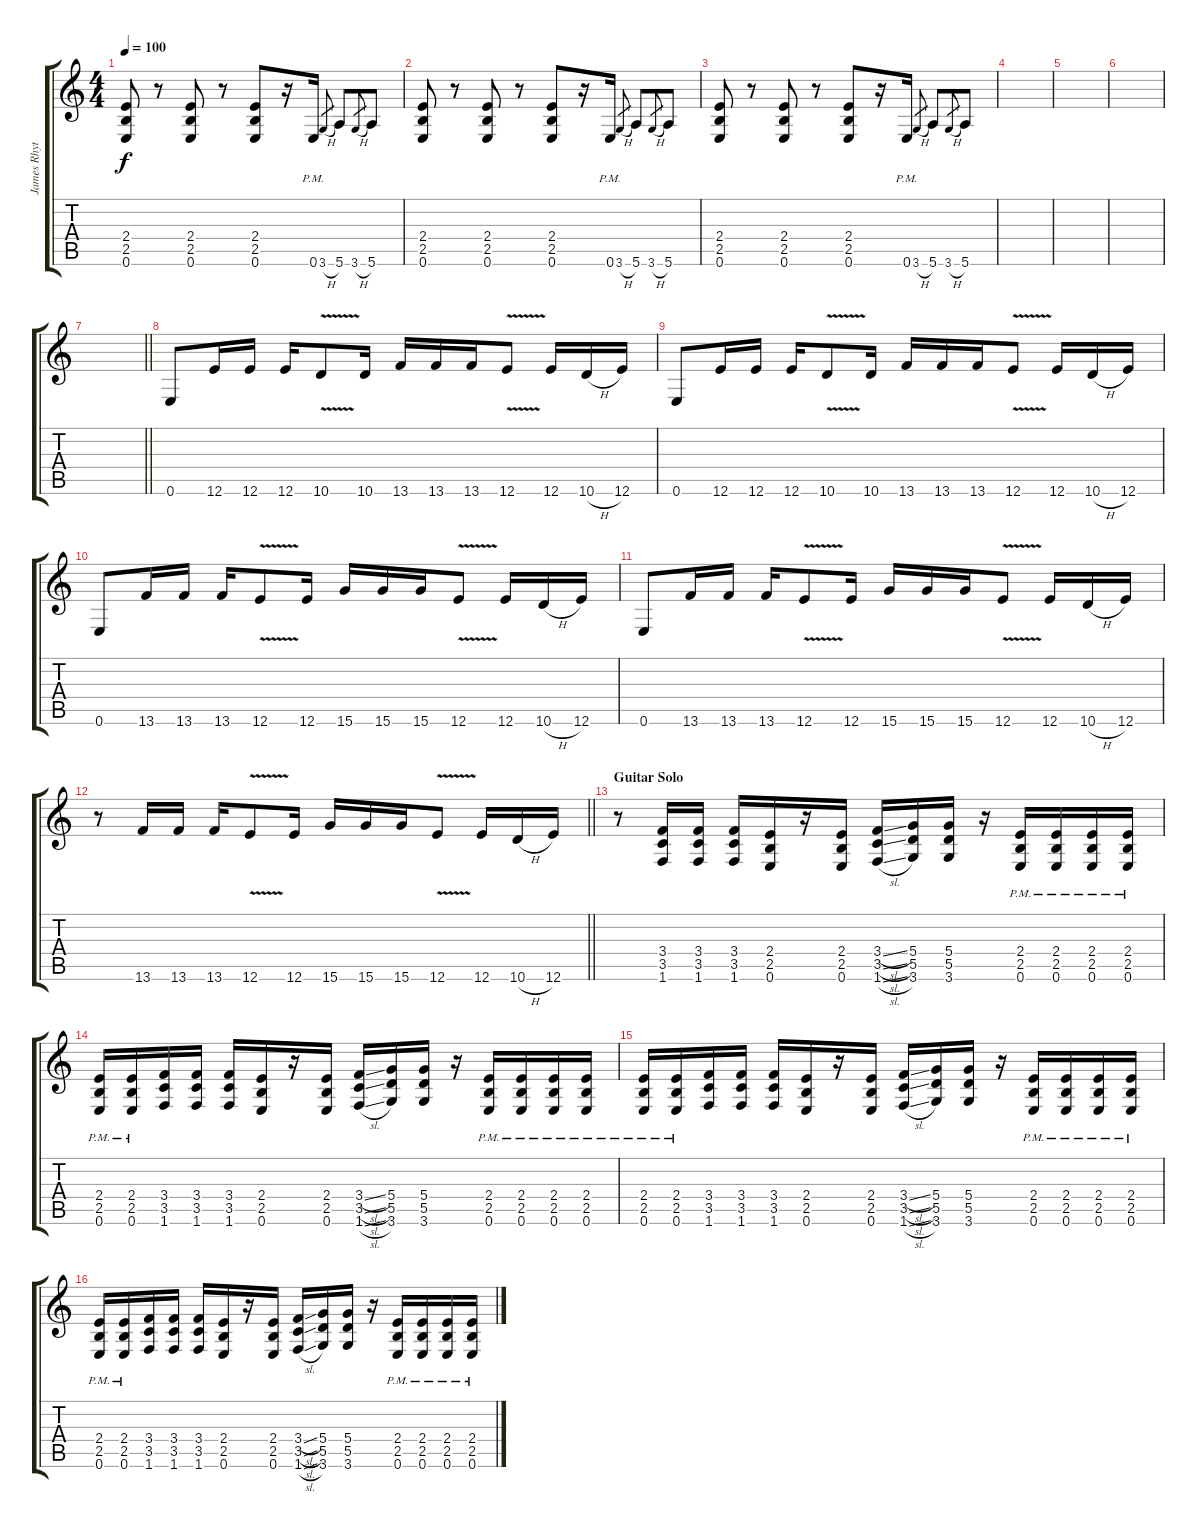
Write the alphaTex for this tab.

\track ("James Rhythm" "James Rhyt") {instrument distortionguitar}
\staff {score tabs}
\tuning (E4 B3 G3 D3 A2 E2) {hide}
\ts (4 4)
\tempo 100
\clef g2
\ks c
(2.4 2.5 0.6).8{dy f} r.8 (2.4 2.5 0.6).8 r.8 (2.4 2.5 0.6).8 r.16 0.6{pm}.16 3.6{h}.8{gr} 5.6.8 3.6{h}.8{gr} 5.6.8 |
(2.4 2.5 0.6).8 r.8 (2.4 2.5 0.6).8 r.8 (2.4 2.5 0.6).8 r.16 0.6{pm}.16 3.6{h}.8{gr} 5.6.8 3.6{h}.8{gr} 5.6.8 |
(2.4 2.5 0.6).8 r.8 (2.4 2.5 0.6).8 r.8 (2.4 2.5 0.6).8 r.16 0.6{pm}.16 3.6{h}.8{gr} 5.6.8 3.6{h}.8{gr} 5.6.8 |
|
|
|
\barLineRight lightlight
|
0.6.8 12.6.16 12.6.16 12.6.16 10.6{v}.8 10.6.16 13.6.16 13.6.16 13.6.16 12.6{v}.8 12.6.16 10.6{h}.16 12.6.16 |
0.6.8 12.6.16 12.6.16 12.6.16 10.6{v}.8 10.6.16 13.6.16 13.6.16 13.6.16 12.6{v}.8 12.6.16 10.6{h}.16 12.6.16 |
0.6.8 13.6.16 13.6.16 13.6.16 12.6{v}.8 12.6.16 15.6.16 15.6.16 15.6.16 12.6{v}.8 12.6.16 10.6{h}.16 12.6.16 |
0.6.8 13.6.16 13.6.16 13.6.16 12.6{v}.8 12.6.16 15.6.16 15.6.16 15.6.16 12.6{v}.8 12.6.16 10.6{h}.16 12.6.16 |
\barLineRight lightlight
r.8 13.6.16 13.6.16 13.6.16 12.6{v}.8 12.6.16 15.6.16 15.6.16 15.6.16 12.6{v}.8 12.6.16 10.6{h}.16 12.6.16 |
\section ("" "Guitar Solo")
r.8 (3.4 3.5 1.6).16 (3.4 3.5 1.6).16 (3.4 3.5 1.6).16 (2.4 2.5 0.6).16 r.16 (2.4 2.5 0.6).16 (3.4{sl} 3.5{sl} 1.6{sl}).16 (5.4 5.5 3.6).16 (5.4 5.5 3.6).16 r.16 (2.4{pm} 2.5{pm} 0.6{pm}).16 (2.4{pm} 2.5{pm} 0.6{pm}).16 (2.4{pm} 2.5{pm} 0.6{pm}).16 (2.4{pm} 2.5{pm} 0.6{pm}).16 |
(2.4{pm} 2.5{pm} 0.6{pm}).16 (2.4{pm} 2.5{pm} 0.6{pm}).16 (3.4 3.5 1.6).16 (3.4 3.5 1.6).16 (3.4 3.5 1.6).16 (2.4 2.5 0.6).16 r.16 (2.4 2.5 0.6).16 (3.4{sl} 3.5{sl} 1.6{sl}).16 (5.4 5.5 3.6).16 (5.4 5.5 3.6).16 r.16 (2.4{pm} 2.5{pm} 0.6{pm}).16 (2.4{pm} 2.5{pm} 0.6{pm}).16 (2.4{pm} 2.5{pm} 0.6{pm}).16 (2.4{pm} 2.5{pm} 0.6{pm}).16 |
(2.4{pm} 2.5{pm} 0.6{pm}).16 (2.4{pm} 2.5{pm} 0.6{pm}).16 (3.4 3.5 1.6).16 (3.4 3.5 1.6).16 (3.4 3.5 1.6).16 (2.4 2.5 0.6).16 r.16 (2.4 2.5 0.6).16 (3.4{sl} 3.5{sl} 1.6{sl}).16 (5.4 5.5 3.6).16 (5.4 5.5 3.6).16 r.16 (2.4{pm} 2.5{pm} 0.6{pm}).16 (2.4{pm} 2.5{pm} 0.6{pm}).16 (2.4{pm} 2.5{pm} 0.6{pm}).16 (2.4{pm} 2.5{pm} 0.6{pm}).16 |
(2.4{pm} 2.5{pm} 0.6{pm}).16 (2.4{pm} 2.5{pm} 0.6{pm}).16 (3.4 3.5 1.6).16 (3.4 3.5 1.6).16 (3.4 3.5 1.6).16 (2.4 2.5 0.6).16 r.16 (2.4 2.5 0.6).16 (3.4{sl} 3.5{sl} 1.6{sl}).16 (5.4 5.5 3.6).16 (5.4 5.5 3.6).16 r.16 (2.4{pm} 2.5{pm} 0.6{pm}).16 (2.4{pm} 2.5{pm} 0.6{pm}).16 (2.4{pm} 2.5{pm} 0.6{pm}).16 (2.4{pm} 2.5{pm} 0.6{pm}).16
